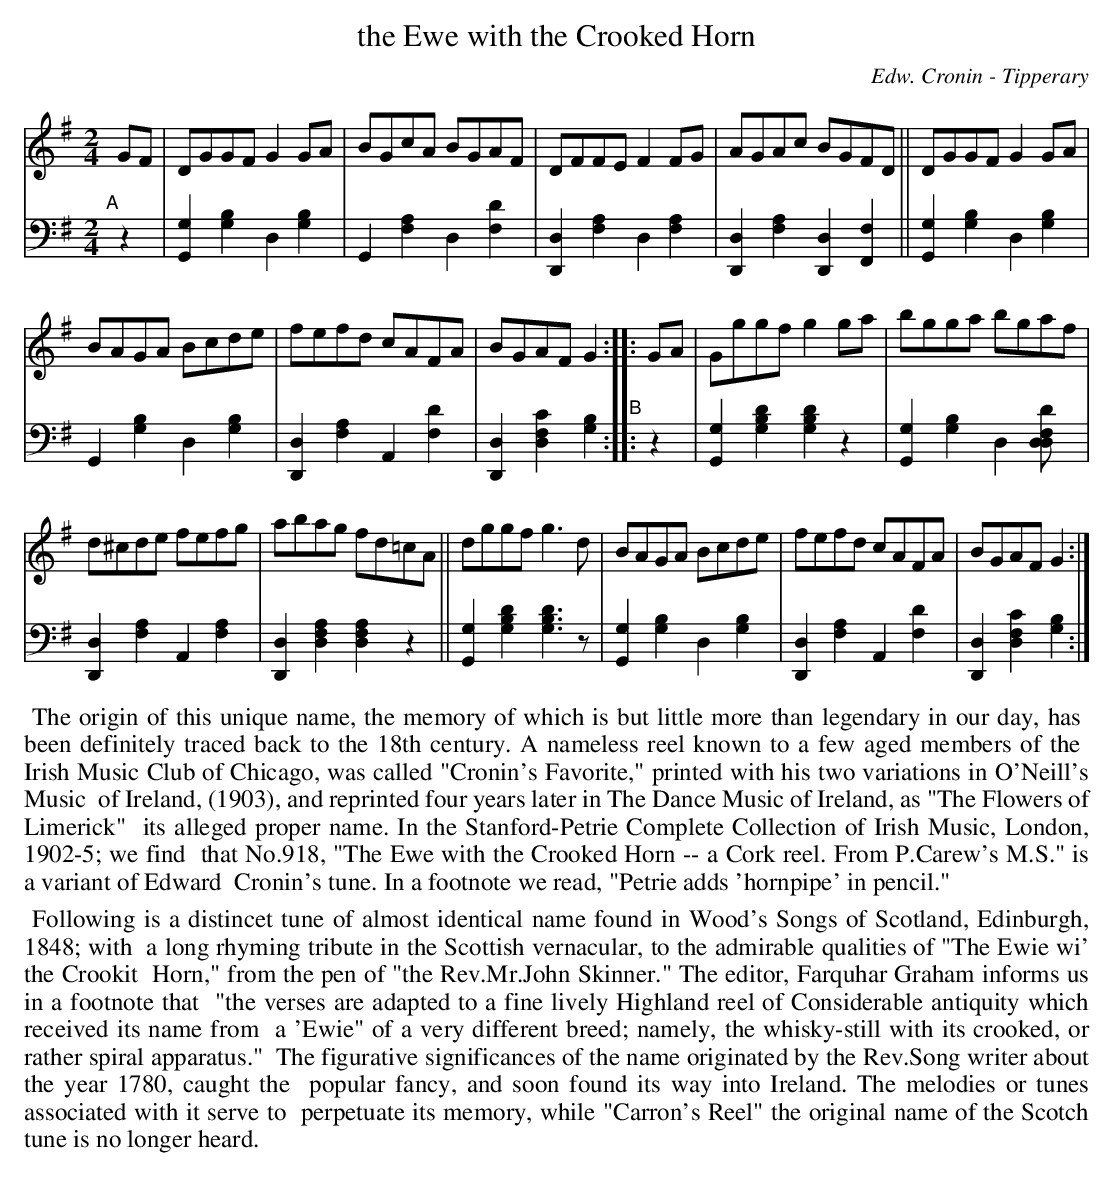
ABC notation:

X:1
T: the Ewe with the Crooked Horn
O: Edw. Cronin - Tipperary
M: 2/4
L: 1/8
K: G
V: 1 staves=2
GF |\
DGGF G2GA | BGcA BGAF | DFFE F2FG | AGAc BGFD || DGGF G2GA |
BAGA Bcde | fefd cAFA | BGAF G2 :: GA | Gggf g2ga | bgga bgaf |
d^cde fefg | abag fd=cA || dggf g3d | BAGA Bcde | fefd cAFA | BGAF G2 :|
V: 2 clef=bass middle=d
"^A"[|] z2 |\
[G2g2][g2b2] d2[g2b2] | G2[f2a2] d2[f2d'2] |\
[D2d2][f2a2] d2[f2a2] | [D2d2][f2a2] [D2d2][F2f2] ||\
[G2g2][g2b2] d2[g2b2] |
G2[g2b2] d2[g2b2] |\
[d2D2][f2a2] A2[f2d'2] | [D2d2][d2f2c'2] [g2b2] "^B":: z2 |\
[G2g2] [g2b2d'2] [g2b2d'2]z2 | [G2g2][g2b2] d2[d2f2d'd2]|
[D2d2][f2a2] A2[f2a2] | [D2d2][d2f2a2] [d2f2a2]z2 ||\
[G2g2][g2b2d'2] [g3b3d'3]z | [G2g2][g2b2] d2[g2b2] |\
[D2d2][f2a2] A2[f2d'2] | [D2d2][d2f2c'2] [g2b2] :|
